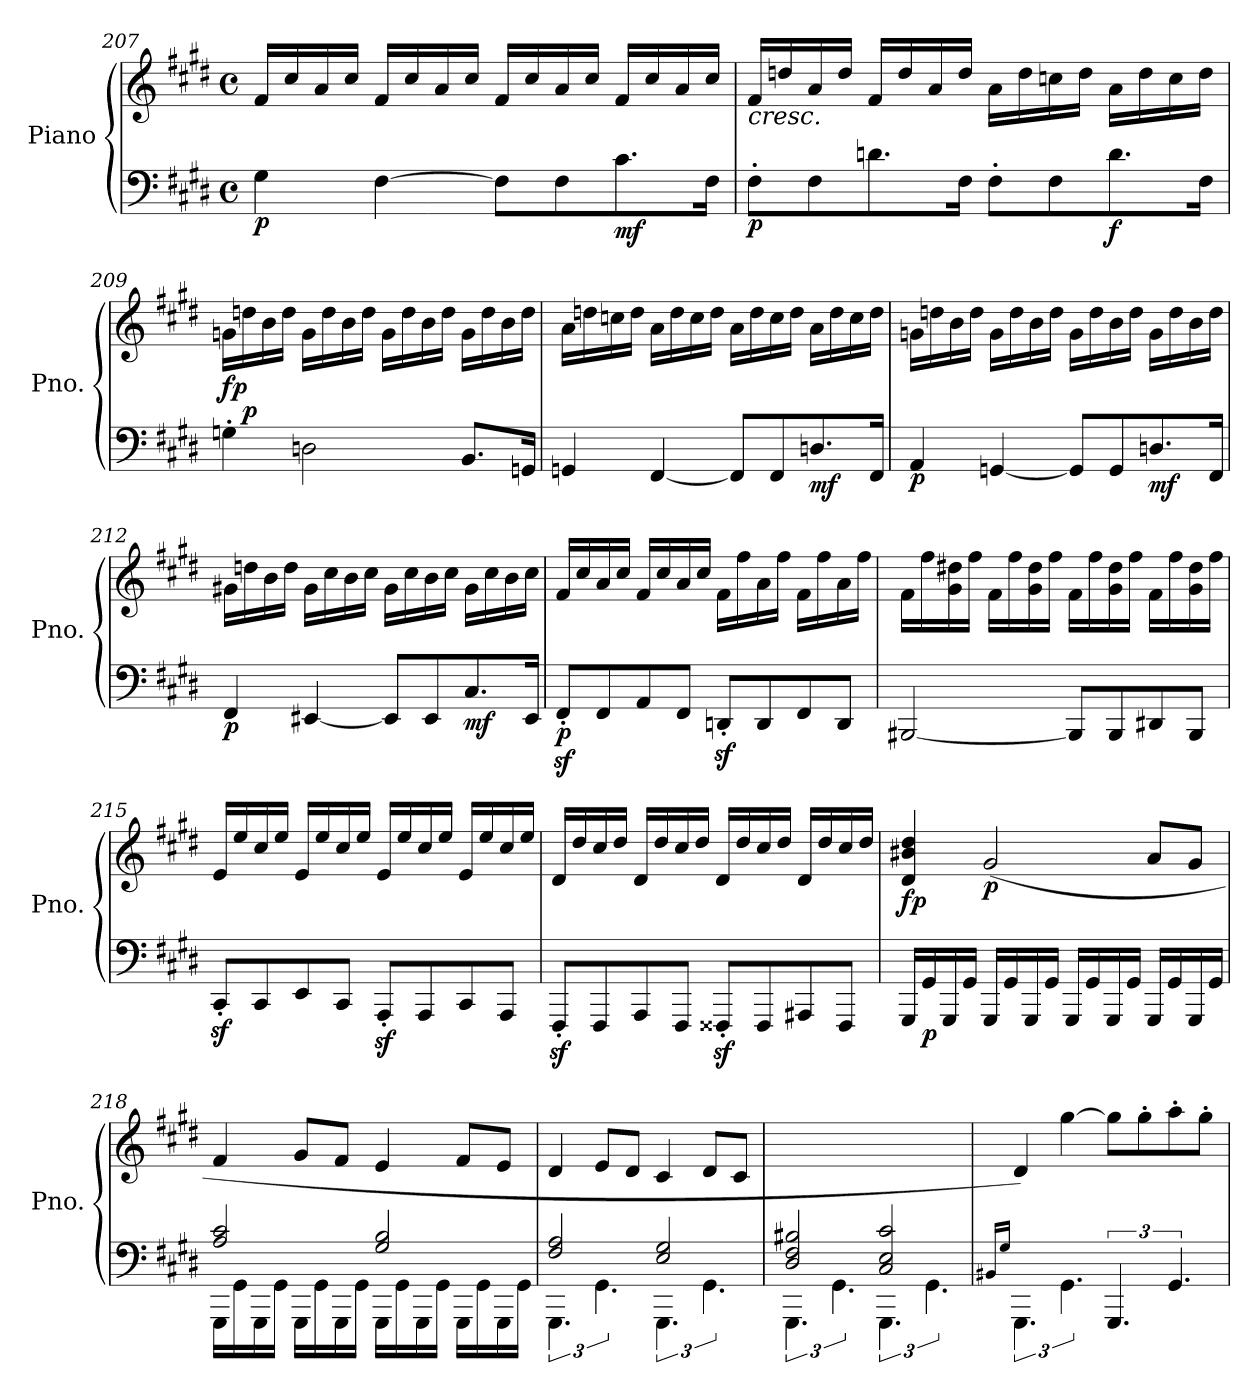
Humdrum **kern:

**kern	**kern	**dynam
*part1	*part1	*part1
*staff2	*staff1	*staff1/2
*I"Piano	*	*
*I'Pno.	*	*
!!LO:LB:g=z
*clefF4	*clefG2	*
*k[f#c#g#d#]	*k[f#c#g#d#]	*
*M4/4	*M4/4	*
*met(c)	*met(c)	*
=207	=207	=207
!	!	!LO:DY:b=2
4G#\	16f#/LL	p
.	16cc#/	.
.	16a/	.
.	16cc#/JJ	.
[4F#\	16f#/LL	.
.	16cc#/	.
.	16a/	.
.	16cc#/JJ	.
8F#\L]	16f#/LL	.
.	16cc#/	.
8F#\	16a/	.
.	16cc#/JJ	.
!	!	!LO:DY:b=2
8.c#\	16f#/LL	mf
.	16cc#/	.
.	16a/	.
16F#\Jk	16cc#/JJ	.
=208	=208	=208
!	!	!LO:HP:b
!	!	!LO:DY:n=1:b=2
8F#'\L	16f#/LL	< p
.	16ddn/	.
8F#\	16a/	.
.	16dd/JJ	.
8.dn\	16f#/LL	.
.	16dd/	.
.	16a/	.
16F#\Jk	16dd/JJ	.
8F#'\L	16a\LL	.
.	16dd\	.
8F#\	16ccn\	.
.	16dd\JJ	.
!	!	!LO:DY:n=2:b=2
8.d\	16a\LL	f
.	16dd\	.
.	16cc\	.
16F#\Jk	16dd\JJ	.
.	.	[
=209	=209	=209
!	!	!LO:DY:b
4Gn'\	16gn\LL	fp
!	!	!LO:DY:b
.	16ddn\	p
.	16b\	.
.	16dd\JJ	.
2Dn\	16g\LL	.
.	16dd\	.
.	16b\	.
.	16dd\JJ	.
.	16g\LL	.
.	16dd\	.
.	16b\	.
.	16dd\JJ	.
8.BB/L	16g\LL	.
.	16dd\	.
.	16b\	.
16GGn/Jk	16dd\JJ	.
!!LO:PB:g=z
=210	=210	=210
4GGn/	16a\LL	.
.	16ddn\	.
.	16ccn\	.
.	16dd\JJ	.
[4FF#/	16a\LL	.
.	16dd\	.
.	16cc\	.
.	16dd\JJ	.
8FF#/L]	16a\LL	.
.	16dd\	.
8FF#/	16cc\	.
.	16dd\JJ	.
!	!	!LO:DY:b=2
8.Dn/	16a\LL	mf
.	16dd\	.
.	16cc\	.
16FF#/Jk	16dd\JJ	.
=211	=211	=211
!	!	!LO:DY:b=2
4AA/	16gn\LL	p
.	16ddn\	.
.	16b\	.
.	16dd\JJ	.
[4GGn/	16g\LL	.
.	16dd\	.
.	16b\	.
.	16dd\JJ	.
8GG/L]	16g\LL	.
.	16dd\	.
8GG/	16b\	.
.	16dd\JJ	.
!	!	!LO:DY:b=2
8.Dn/	16g\LL	mf
.	16dd\	.
.	16b\	.
16FF#/Jk	16dd\JJ	.
=212	=212	=212
!	!	!LO:DY:b=2
4FF#/	16g#X\LL	p
.	16ddn\	.
.	16b\	.
.	16dd\JJ	.
[4EE#X/	16g#\LL	.
.	16cc#\	.
.	16b\	.
.	16cc#\JJ	.
8EE#/L]	16g#\LL	.
.	16cc#\	.
8EE#/	16b\	.
.	16cc#\JJ	.
!	!	!LO:DY:b=2
8.C#/	16g#\LL	mf
.	16cc#\	.
.	16b\	.
16EE#/Jk	16cc#\JJ	.
!!LO:LB:g=z
=213	=213	=213
!	!	!LO:DY:b=2
8FF#z>'/L	16f#/LL	p
.	16cc#/	.
8FF#/	16a/	.
.	16cc#/JJ	.
8AA/	16f#/LL	.
.	16cc#/	.
8FF#/J	16a/	.
.	16cc#/JJ	.
8DDnz>'/L	16f#\LL	.
.	16ff#\	.
8DD/	16a\	.
.	16ff#\JJ	.
8FF#/	16f#\LL	.
.	16ff#\	.
8DD/J	16a\	.
.	16ff#\JJ	.
=214	=214	=214
[2BBB#X/	16f#\LL	.
.	16ff#\	.
.	16g#\ 16dd#X\	.
.	16ff#\JJ	.
.	16f#\LL	.
.	16ff#\	.
.	16g#\ 16dd#\	.
.	16ff#\JJ	.
8BBB#/L]	16f#\LL	.
.	16ff#\	.
8BBB#/	16g#\ 16dd#\	.
.	16ff#\JJ	.
8DD#X/	16f#\LL	.
.	16ff#\	.
8BBB#/J	16g#\ 16dd#\	.
.	16ff#\JJ	.
=215	=215	=215
8CC#z>'/L	16e/LL	.
.	16ee/	.
8CC#/	16cc#/	.
.	16ee/JJ	.
8EE/	16e/LL	.
.	16ee/	.
8CC#/J	16cc#/	.
.	16ee/JJ	.
8AAAz>'/L	16e/LL	.
.	16ee/	.
8AAA/	16cc#/	.
.	16ee/JJ	.
8CC#/	16e/LL	.
.	16ee/	.
8AAA/J	16cc#/	.
.	16ee/JJ	.
!!LO:LB:g=z
=216	=216	=216
8FFF#z>'/L	16d#/LL	.
.	16dd#/	.
8FFF#/	16cc#/	.
.	16dd#/JJ	.
8AAA/	16d#/LL	.
.	16dd#/	.
8FFF#/J	16cc#/	.
.	16dd#/JJ	.
8FFF##Xz>'/L	16d#/LL	.
.	16dd#/	.
8FFF##/	16cc#/	.
.	16dd#/JJ	.
8AAA#X/	16d#/LL	.
.	16dd#/	.
8FFF##/J	16cc#/	.
.	16dd#/JJ	.
=217	=217	=217
!	!	!LO:DY:b
16GGG#/LL	4d#/ 4b#X/ 4dd#/	fp
!	!	!LO:DY:b=2
16GG#/	.	p
16GGG#/	.	.
16GG#/JJ	.	.
!	!	!LO:DY:b
16GGG#/LL	(2g#/	p
16GG#/	.	.
16GGG#/	.	.
16GG#/JJ	.	.
16GGG#/LL	.	.
16GG#/	.	.
16GGG#/	.	.
16GG#/JJ	.	.
16GGG#/LL	8a/L	.
16GG#/	.	.
16GGG#/	8g#/J	.
16GG#/JJ	.	.
=218	=218	=218
*^	*	*
2A/ 2c#/	16GGG#\LL	4f#:/	.
.	16GG#\	.	.
.	16GGG#\	.	.
.	16GG#\JJ	.	.
.	16GGG#\LL	8g#/L	.
.	16GG#\	.	.
.	16GGG#\	8f#/J	.
.	16GG#\JJ	.	.
2G#/ 2B/	16GGG#\LL	4e/	.
.	16GG#\	.	.
.	16GGG#\	.	.
.	16GG#\JJ	.	.
.	16GGG#\LL	8f#/L	.
.	16GG#\	.	.
.	16GGG#\	8e/J	.
.	16GG#\JJ	.	.
=219	=219	=219	=219
2F#/ 2A/	6.GGG#\	4d#/	.
.	6.GG#\	8e/L	.
.	.	8d#/J	.
2E/ 2G#/	6.GGG#\	4c#/	.
.	6.GG#\	8d#/L	.
.	.	8c#/J	.
!!LO:LB:g=z
=220	=220	=220	=220
2D#/ 2F#/ 2B#X/	6.GGG#\	1ryy	.
.	6.GG#\	.	.
2C#/ 2E/ 2c#/	6.GGG#\	.	.
.	6.GG#\	.	.
=221	=221	=221	=221
(16qBB#X/LL	.	.	.
16qG#/JJ	.	.	.
1ryy	6.GGG#\	4d#/))	.
.	6.GG#\	[4gg#\	.
.	6.GGG#/	8gg#\L]	.
.	.	8gg#'\	.
.	6.GG#/	8aa'\	.
.	.	8gg#'\J	.
*v	*v	*	*
=	=	=
*-	*-	*-
